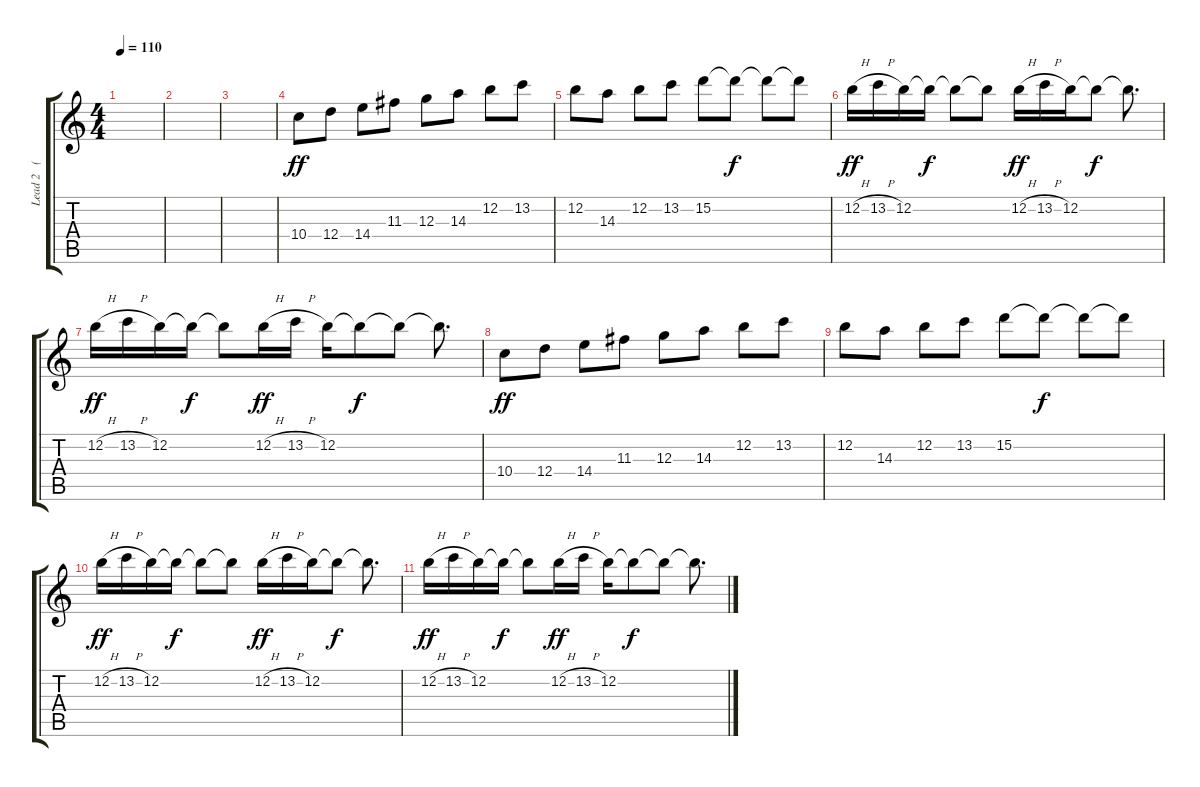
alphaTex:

\track ("Lead 2   (Red)" "Lead 2   (") {instrument distortionguitar}
\staff {score tabs}
\tuning (E4 B3 G3 D3 A2 E2) {hide}
\ts (4 4)
\tempo 110
\clef g2
\ks c
|
|
|
10.4.8{dy ff} 12.4.8 14.4.8 11.3.8 12.3.8 14.3.8 12.2.8 13.2.8 |
12.2.8 14.3.8 12.2.8 13.2.8 15.2.8 15.2{t}.8{dy f} 15.2{t}.8 15.2{t}.8 |
12.2{h}.16{dy ff} 13.2{h}.16 12.2.16 12.2{t}.16{dy f} 12.2{t}.8 12.2{t}.8 12.2{h}.16{dy ff} 13.2{h}.16 12.2.16 12.2{t}.8{dy f} 12.2{t}.8{d} |
12.2{h}.16{dy ff} 13.2{h}.16 12.2.16 12.2{t}.16{dy f} 12.2{t}.8 12.2{h}.16{dy ff} 13.2{h}.16 12.2.16 12.2{t}.8{dy f} 12.2{t}.8 12.2{t}.8{d} |
10.4.8{dy ff} 12.4.8 14.4.8 11.3.8 12.3.8 14.3.8 12.2.8 13.2.8 |
12.2.8 14.3.8 12.2.8 13.2.8 15.2.8 15.2{t}.8{dy f} 15.2{t}.8 15.2{t}.8 |
12.2{h}.16{dy ff} 13.2{h}.16 12.2.16 12.2{t}.16{dy f} 12.2{t}.8 12.2{t}.8 12.2{h}.16{dy ff} 13.2{h}.16 12.2.16 12.2{t}.8{dy f} 12.2{t}.8{d} |
12.2{h}.16{dy ff} 13.2{h}.16 12.2.16 12.2{t}.16{dy f} 12.2{t}.8 12.2{h}.16{dy ff} 13.2{h}.16 12.2.16 12.2{t}.8{dy f} 12.2{t}.8 12.2{t}.8{d}
